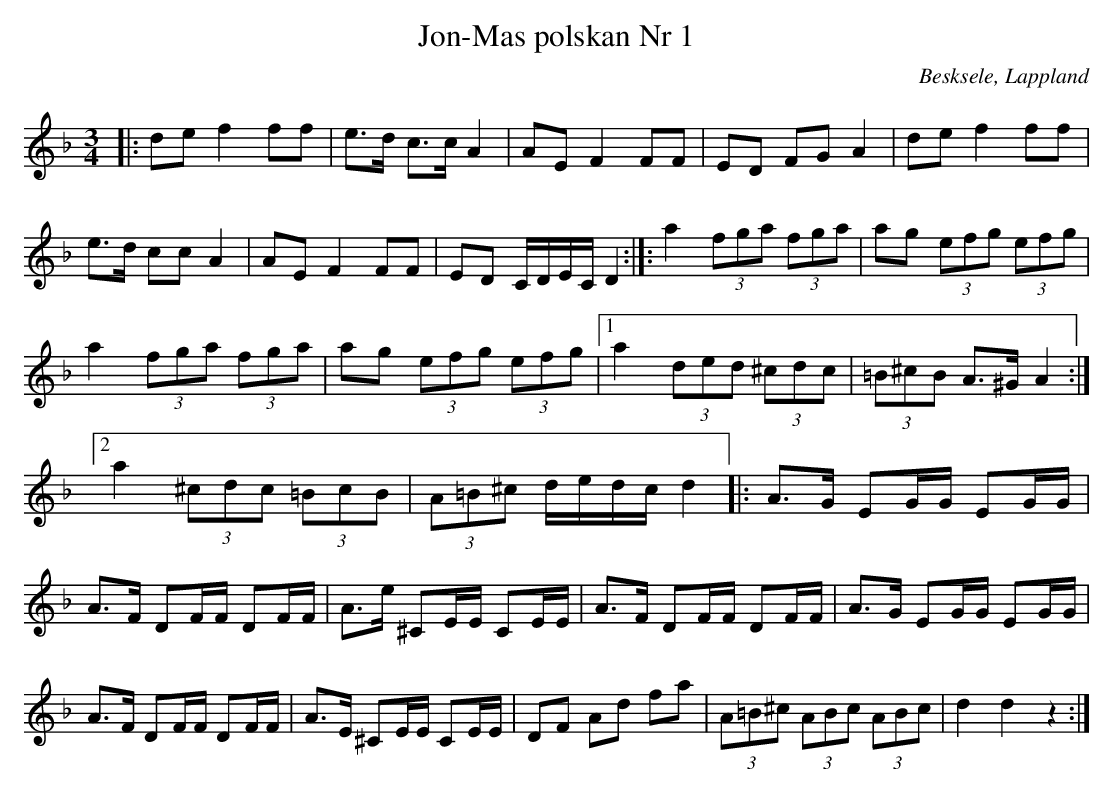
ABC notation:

X:1
T:Jon-Mas polskan Nr 1
O: Besksele, Lappland
M:3/4
L:1/16
K:Dm
|: d2e2 f4 f2f2 | e3d c3c A4 | A2E2 F4 F2F2 | E2D2 F2G2 A4 | d2e2 f4 f2f2 | e3d c2c2 A4 | A2E2 F4 F2F2 | E2D2 CDEC D4 :|]: a4 (3f2g2a2 (3f2g2a2 | a2g2 (3e2f2g2 (3e2f2g2 | a4 (3f2g2a2 (3f2g2a2 | a2g2 (3e2f2g2 (3e2f2g2 |1 a4 (3d2e2d2 (3^c2d2c2 | (3=B2^c2B2 A3^G A4 :|2 a4 (3^c2d2c2 (3=B2c2B2 | (3A2=B2^c2 dedc d4 |: A3G E2GG E2GG | A3F D2FF D2FF | A3e ^C2EE C2EE | A3F D2FF D2FF | A3G E2GG E2GG | A3F D2FF D2FF | A3E ^C2EE C2EE  | D2F2 A2d2 f2a2 | (3A2=B2^c2 (3A2B2c2 (3A2B2c2 | d4 d4 z4 :|
